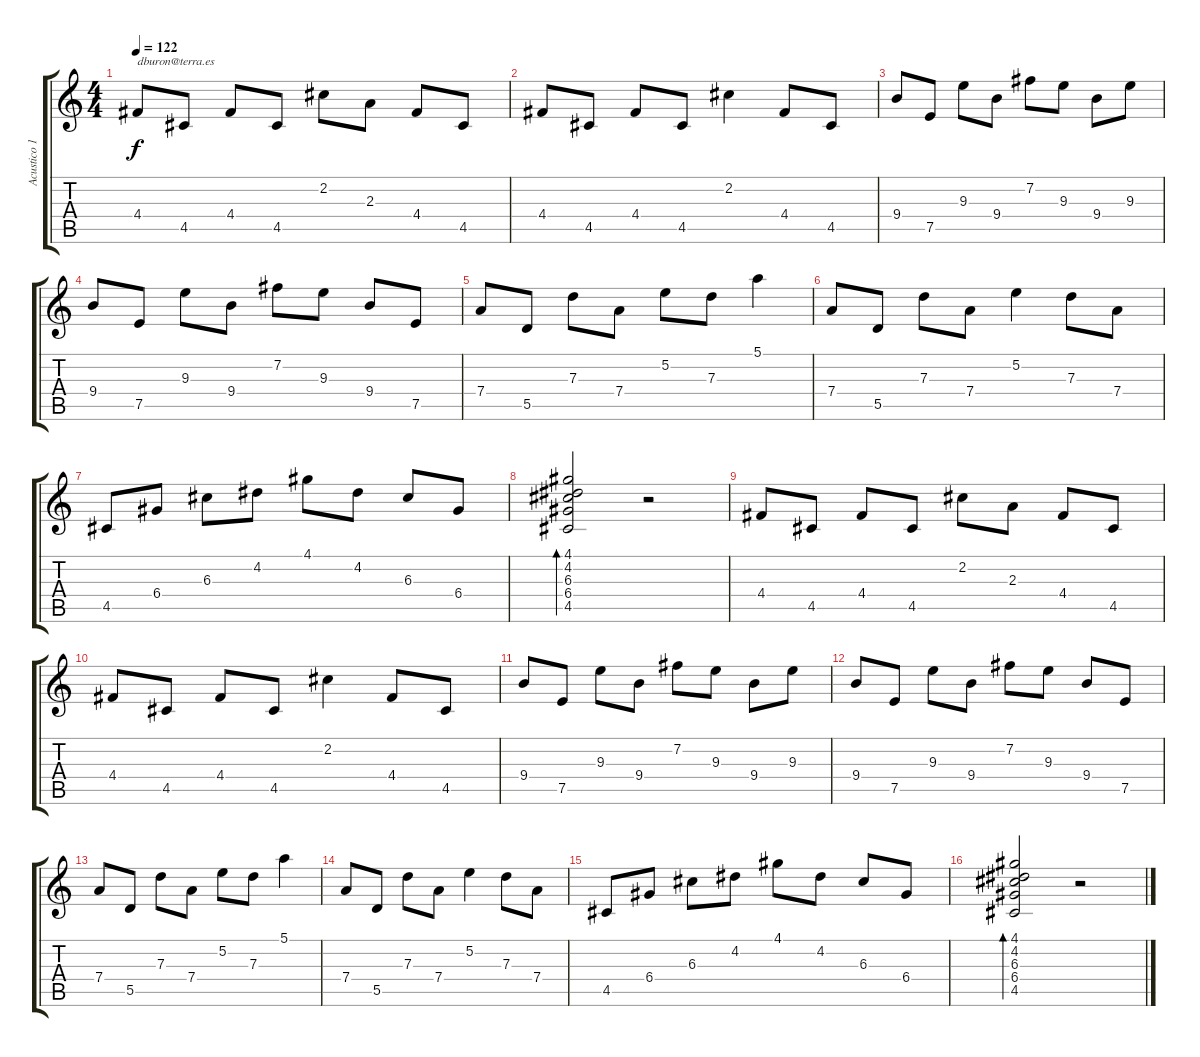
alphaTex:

\track ("Acustico 1" "Acustico 1") {instrument acousticguitarnylon}
\staff {score tabs}
\tuning (E4 B3 G3 D3 A2 E2) {hide}
\ts (4 4)
\tempo 122
\clef g2
\ks c
4.4.8{txt "dburon@terra.es" dy f instrument acousticguitarnylon} 4.5.8 4.4.8 4.5.8 2.2.8 2.3.8 4.4.8 4.5.8 |
4.4.8 4.5.8 4.4.8 4.5.8 2.2.4 4.4.8 4.5.8 |
9.4.8 7.5.8 9.3.8 9.4.8 7.2.8 9.3.8 9.4.8 9.3.8 |
9.4.8 7.5.8 9.3.8 9.4.8 7.2.8 9.3.8 9.4.8 7.5.8 |
7.4.8 5.5.8 7.3.8 7.4.8 5.2.8 7.3.8 5.1.4 |
7.4.8 5.5.8 7.3.8 7.4.8 5.2.4 7.3.8 7.4.8 |
4.5.8 6.4.8 6.3.8 4.2.8 4.1.8 4.2.8 6.3.8 6.4.8 |
(4.1 4.2 6.3 6.4 4.5).2{bd 240} r.2 |
4.4.8 4.5.8 4.4.8 4.5.8 2.2.8 2.3.8 4.4.8 4.5.8 |
4.4.8 4.5.8 4.4.8 4.5.8 2.2.4 4.4.8 4.5.8 |
9.4.8 7.5.8 9.3.8 9.4.8 7.2.8 9.3.8 9.4.8 9.3.8 |
9.4.8 7.5.8 9.3.8 9.4.8 7.2.8 9.3.8 9.4.8 7.5.8 |
7.4.8 5.5.8 7.3.8 7.4.8 5.2.8 7.3.8 5.1.4 |
7.4.8 5.5.8 7.3.8 7.4.8 5.2.4 7.3.8 7.4.8 |
4.5.8 6.4.8 6.3.8 4.2.8 4.1.8 4.2.8 6.3.8 6.4.8 |
(4.1 4.2 6.3 6.4 4.5).2{bd 240} r.2
